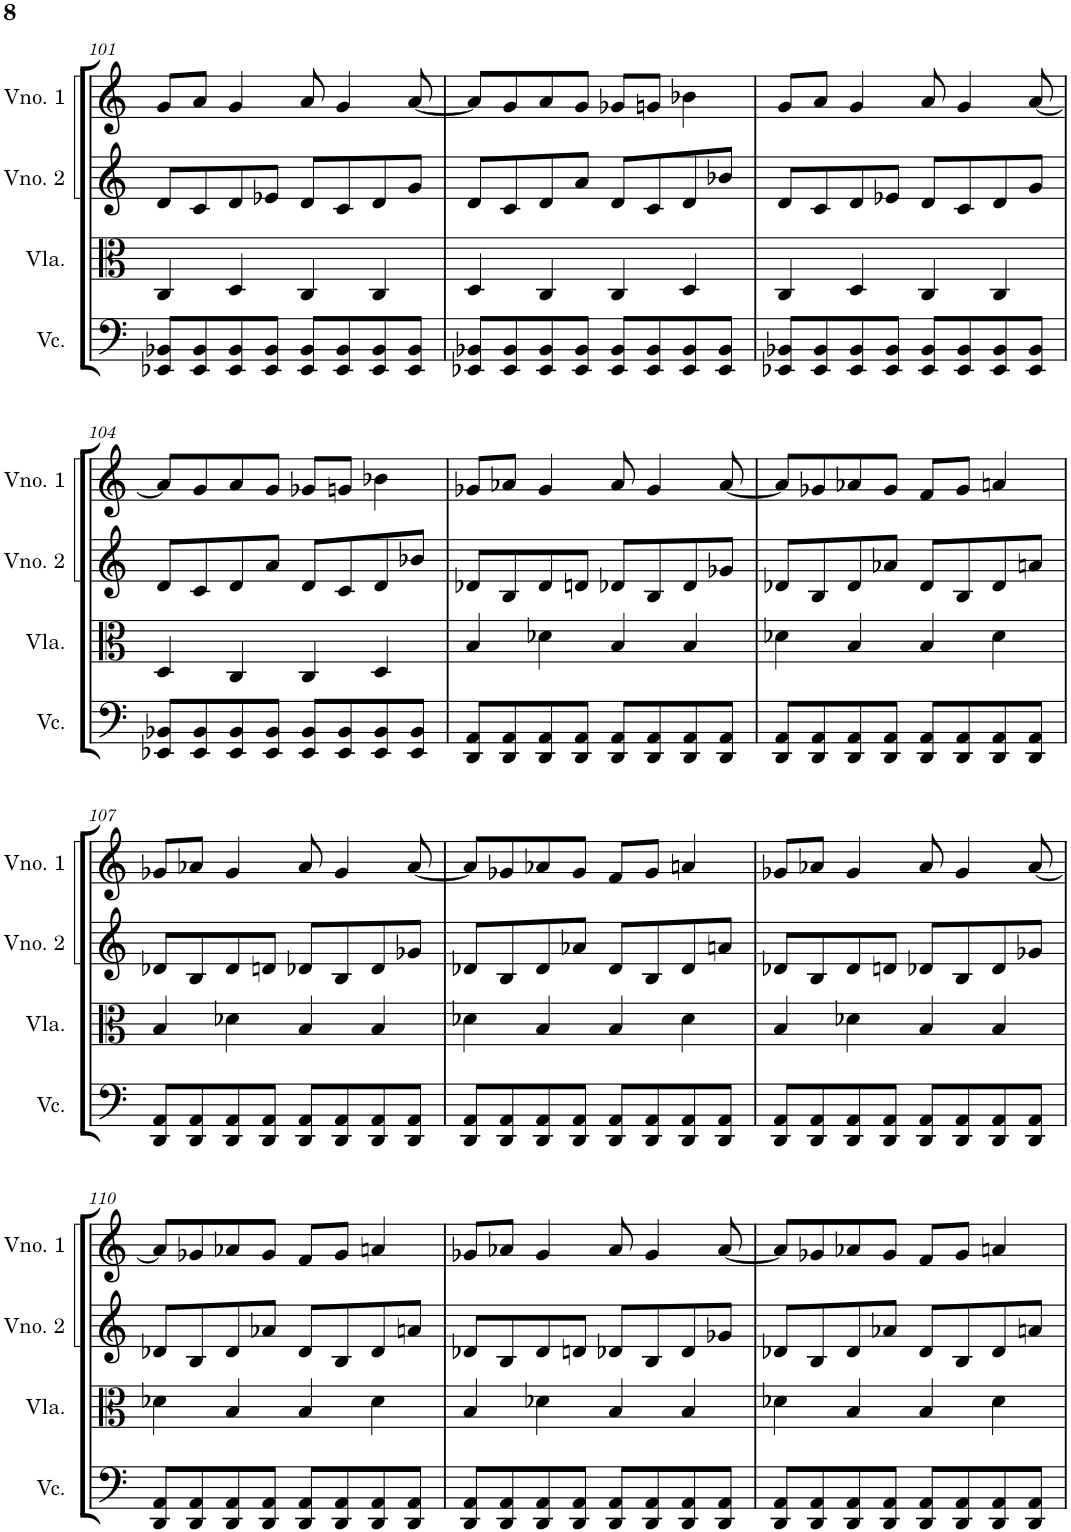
**kern	**kern	**kern	**kern
*part4	*part3	*part2	*part1
*staff4	*staff3	*staff2	*staff1
*I"Violoncelo	*I"Viola	*I"Violino 2	*I"Violino 1
*I'Vc.	*I'Vla.	*I'Vno. 2	*I'Vno. 1
!!LO:PB:g=z
*clefF4	*clefC3	*clefG2	*clefG2
*k[]	*k[]	*k[]	*k[]
*M4/4	*M4/4	*M4/4	*M4/4
=101	=101	=101	=101
8EE-X/ 8BB-X/L	4C/	8d/L	8g/L
8EE-/ 8BB-/	.	8c/	8a/J
8EE-/ 8BB-/	4D/	8d/	4g/
8EE-/ 8BB-/J	.	8e-X/J	.
8EE-/ 8BB-/L	4C/	8d/L	8a/
8EE-/ 8BB-/	.	8c/	4g/
8EE-/ 8BB-/	4C/	8d/	.
8EE-/ 8BB-/J	.	8g/J	[8a/
=102	=102	=102	=102
8EE-X/ 8BB-X/L	4D/	8d/L	8a/L]
8EE-/ 8BB-/	.	8c/	8g/
8EE-/ 8BB-/	4C/	8d/	8a/
8EE-/ 8BB-/J	.	8a/J	8g/J
8EE-/ 8BB-/L	4C/	8d/L	8g-X/L
8EE-/ 8BB-/	.	8c/	8gn/J
8EE-/ 8BB-/	4D/	8d/	4b-X\
8EE-/ 8BB-/J	.	8b-X/J	.
=103	=103	=103	=103
8EE-X/ 8BB-X/L	4C/	8d/L	8g/L
8EE-/ 8BB-/	.	8c/	8a/J
8EE-/ 8BB-/	4D/	8d/	4g/
8EE-/ 8BB-/J	.	8e-X/J	.
8EE-/ 8BB-/L	4C/	8d/L	8a/
8EE-/ 8BB-/	.	8c/	4g/
8EE-/ 8BB-/	4C/	8d/	.
8EE-/ 8BB-/J	.	8g/J	[8a/
!!LO:LB:g=z
=104	=104	=104	=104
8EE-X/ 8BB-X/L	4D/	8d/L	8a/L]
8EE-/ 8BB-/	.	8c/	8g/
8EE-/ 8BB-/	4C/	8d/	8a/
8EE-/ 8BB-/J	.	8a/J	8g/J
8EE-/ 8BB-/L	4C/	8d/L	8g-X/L
8EE-/ 8BB-/	.	8c/	8gn/J
8EE-/ 8BB-/	4D/	8d/	4b-X\
8EE-/ 8BB-/J	.	8b-X/J	.
=105	=105	=105	=105
8DD/ 8AA/L	4B/	8d-X/L	8g-X/L
8DD/ 8AA/	.	8B/	8a-X/J
8DD/ 8AA/	4d-X\	8d-/	4g-/
8DD/ 8AA/J	.	8dn/J	.
8DD/ 8AA/L	4B/	8d-X/L	8a-/
8DD/ 8AA/	.	8B/	4g-/
8DD/ 8AA/	4B/	8d-/	.
8DD/ 8AA/J	.	8g-X/J	[8a-/
=106	=106	=106	=106
8DD/ 8AA/L	4d-X\	8d-X/L	8a-/L]
8DD/ 8AA/	.	8B/	8g-X/
8DD/ 8AA/	4B/	8d-/	8a-X/
8DD/ 8AA/J	.	8a-X/J	8g-/J
8DD/ 8AA/L	4B/	8d-/L	8f/L
8DD/ 8AA/	.	8B/	8g-/J
8DD/ 8AA/	4d-\	8d-/	4an/
8DD/ 8AA/J	.	8an/J	.
!!LO:LB:g=z
=107	=107	=107	=107
8DD/ 8AA/L	4B/	8d-X/L	8g-X/L
8DD/ 8AA/	.	8B/	8a-X/J
8DD/ 8AA/	4d-X\	8d-/	4g-/
8DD/ 8AA/J	.	8dn/J	.
8DD/ 8AA/L	4B/	8d-X/L	8a-/
8DD/ 8AA/	.	8B/	4g-/
8DD/ 8AA/	4B/	8d-/	.
8DD/ 8AA/J	.	8g-X/J	[8a-/
=108	=108	=108	=108
8DD/ 8AA/L	4d-X\	8d-X/L	8a-/L]
8DD/ 8AA/	.	8B/	8g-X/
8DD/ 8AA/	4B/	8d-/	8a-X/
8DD/ 8AA/J	.	8a-X/J	8g-/J
8DD/ 8AA/L	4B/	8d-/L	8f/L
8DD/ 8AA/	.	8B/	8g-/J
8DD/ 8AA/	4d-\	8d-/	4an/
8DD/ 8AA/J	.	8an/J	.
=109	=109	=109	=109
8DD/ 8AA/L	4B/	8d-X/L	8g-X/L
8DD/ 8AA/	.	8B/	8a-X/J
8DD/ 8AA/	4d-X\	8d-/	4g-/
8DD/ 8AA/J	.	8dn/J	.
8DD/ 8AA/L	4B/	8d-X/L	8a-/
8DD/ 8AA/	.	8B/	4g-/
8DD/ 8AA/	4B/	8d-/	.
8DD/ 8AA/J	.	8g-X/J	[8a-/
!!LO:LB:g=z
=110	=110	=110	=110
8DD/ 8AA/L	4d-X\	8d-X/L	8a-/L]
8DD/ 8AA/	.	8B/	8g-X/
8DD/ 8AA/	4B/	8d-/	8a-X/
8DD/ 8AA/J	.	8a-X/J	8g-/J
8DD/ 8AA/L	4B/	8d-/L	8f/L
8DD/ 8AA/	.	8B/	8g-/J
8DD/ 8AA/	4d-\	8d-/	4an/
8DD/ 8AA/J	.	8an/J	.
=111	=111	=111	=111
8DD/ 8AA/L	4B/	8d-X/L	8g-X/L
8DD/ 8AA/	.	8B/	8a-X/J
8DD/ 8AA/	4d-X\	8d-/	4g-/
8DD/ 8AA/J	.	8dn/J	.
8DD/ 8AA/L	4B/	8d-X/L	8a-/
8DD/ 8AA/	.	8B/	4g-/
8DD/ 8AA/	4B/	8d-/	.
8DD/ 8AA/J	.	8g-X/J	[8a-/
=112	=112	=112	=112
8DD/ 8AA/L	4d-X\	8d-X/L	8a-/L]
8DD/ 8AA/	.	8B/	8g-X/
8DD/ 8AA/	4B/	8d-/	8a-X/
8DD/ 8AA/J	.	8a-X/J	8g-/J
8DD/ 8AA/L	4B/	8d-/L	8f/L
8DD/ 8AA/	.	8B/	8g-/J
8DD/ 8AA/	4d-\	8d-/	4an/
8DD/ 8AA/J	.	8an/J	.
=	=	=	=
*-	*-	*-	*-
